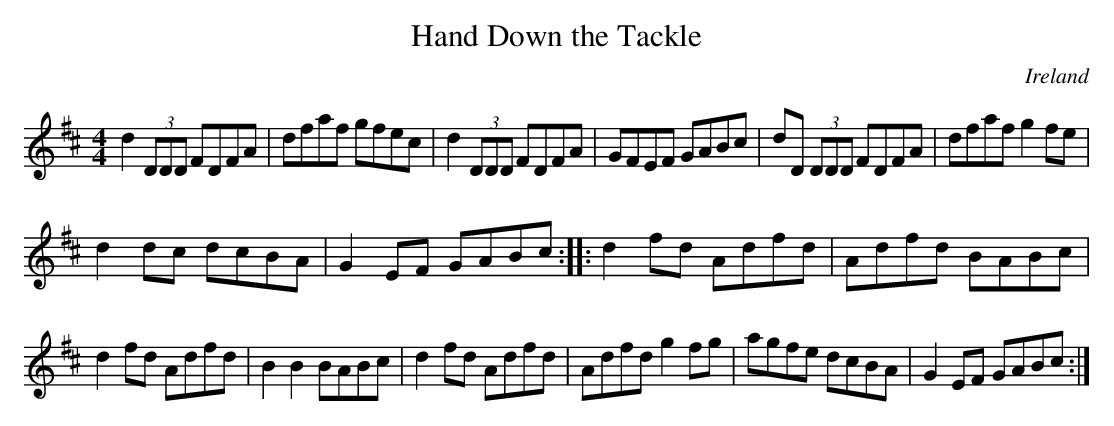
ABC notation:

X:1
T:Hand Down the Tackle
M:4/4
O:Ireland
K:D major
d2 (3DDD FDFA|dfaf gfec|\
d2 (3DDD FDFA|GFEF GABc|\
dD (3DDD FDFA|dfaf g2fe|
d2dc dcBA|G2EF GABc::\
d2fd Adfd|Adfd BABc|
d2fd Adfd|B2B2 BABc|\
d2fd Adfd|Adfd g2fg|agfe dcBA|G2EF GABc:|
